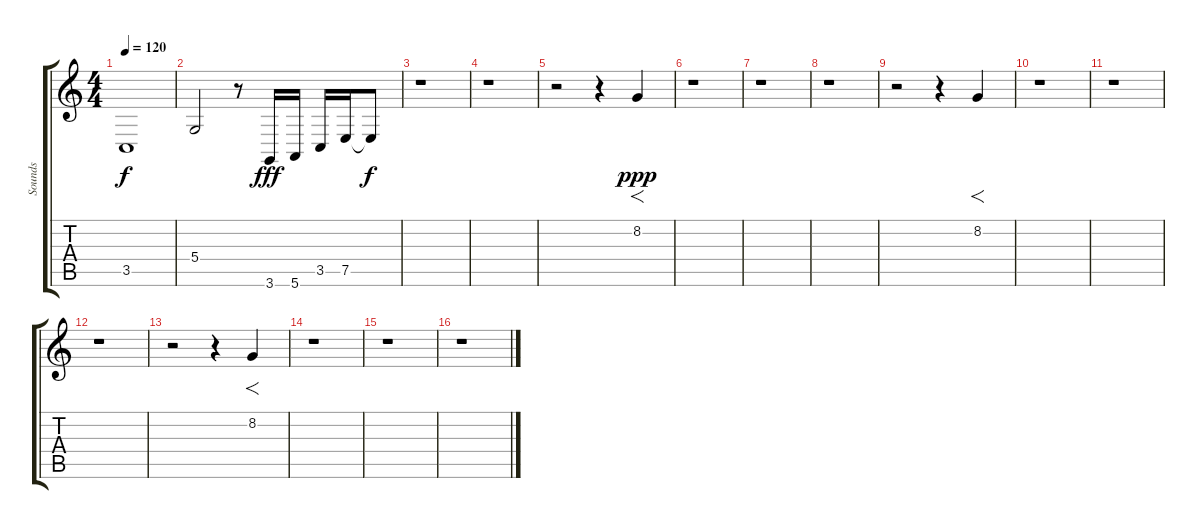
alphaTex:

\track ("Sounds" "Sounds") {instrument marimba}
\staff {score tabs}
\tuning (E4 B3 G3 D3 A2 E2) {hide}
\ts (4 4)
\tempo 120
\clef g2
\ks c
3.5.1{dy f} |
5.4.2 r.8 3.6.16{dy fff} 5.6.16 3.5.16 7.5.16 7.5{t}.8{dy f} |
r.1 |
r.1 |
r.2 r.4 8.2.4{f dy ppp} |
r.1 |
r.1 |
r.1 |
r.2 r.4 8.2.4{f} |
r.1 |
r.1 |
r.1 |
r.2 r.4 8.2.4{f} |
r.1 |
r.1 |
r.1
